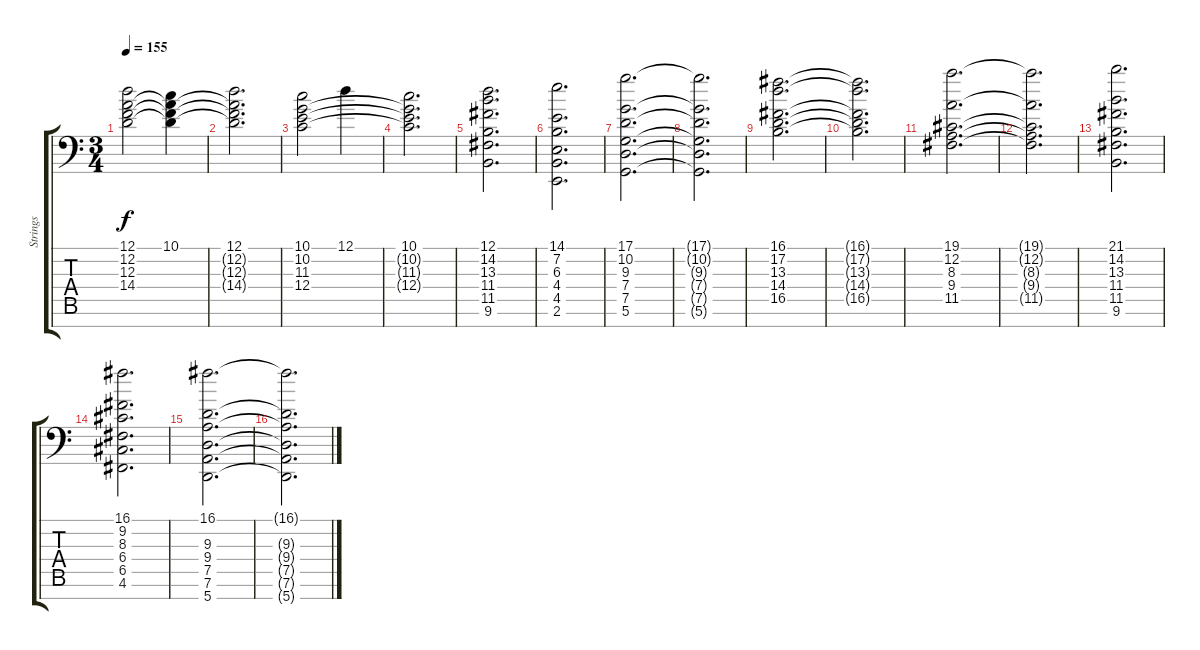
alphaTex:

\track ("Strings" "Strings") {instrument synthstrings1}
\staff {score tabs}
\tuning (D4 A3 F3 C3 G2 D2 A1) {hide}
\ts (3 4)
\tempo 155
\clef f4
\ks c
(12.1 12.2 12.3 14.4).2{dy f} (10.1 12.2{t} 12.3{t} 14.4{t}).4 |
(12.1 12.2{t} 12.3{t} 14.4{t}).2{d} |
(10.1 10.2 11.3 12.4).2 12.1.4 |
(10.1 10.2{t} 11.3{t} 12.4{t}).2{d} |
(12.1 14.2 13.3 11.4 11.5 9.6).2{d} |
(14.1 7.2 6.3 4.4 4.5 2.6).2{d} |
(17.1 10.2 9.3 7.4 7.5 5.6).2{d} |
(17.1{t} 10.2{t} 9.3{t} 7.4{t} 7.5{t} 5.6{t}).2{d} |
(16.1 17.2 13.3 14.4 16.5).2{d} |
(16.1{t} 17.2{t} 13.3{t} 14.4{t} 16.5{t}).2{d} |
(19.1 12.2 8.3 9.4 11.5).2{d} |
(19.1{t} 12.2{t} 8.3{t} 9.4{t} 11.5{t}).2{d} |
(21.1 14.2 13.3 11.4 11.5 9.6).2{d} |
(16.1 9.2 8.3 6.4 6.5 4.6).2{d} |
(16.1 9.3 9.4 7.5 7.6 5.7).2{d} |
(16.1{t} 9.3{t} 9.4{t} 7.5{t} 7.6{t} 5.7{t}).2{d}
